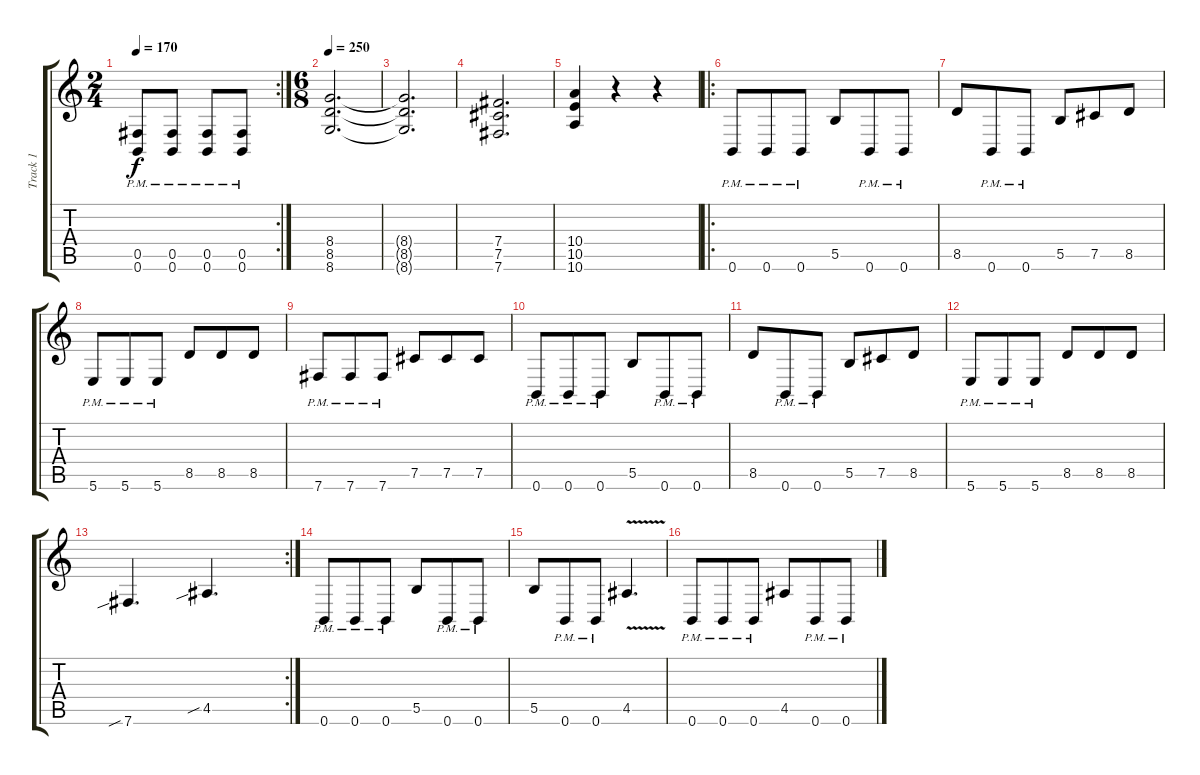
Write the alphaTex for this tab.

\track ("Track 1" "Track 1") {instrument distortionguitar}
\staff {score tabs}
\tuning (Db4 Ab3 E3 B2 Gb2 B1) {hide}
\rc 2
\ts (2 4)
\tempo 170
\clef g2
\ks c
(0.5{pm} 0.6{pm}).8{dy f} (0.5{pm} 0.6{pm}).8 (0.5{pm} 0.6{pm}).8 (0.5{pm} 0.6{pm}).8 |
\ts (6 8)
\tempo 250
(8.4 8.5 8.6).2{d} |
(8.4{t} 8.5{t} 8.6{t}).2{d} |
(7.4 7.5 7.6).2{d} |
(10.4 10.5 10.6).4 r.4 r.4 |
\ro
0.6{pm}.8 0.6{pm}.8 0.6{pm}.8 5.5.8 0.6{pm}.8 0.6{pm}.8 |
8.5.8 0.6{pm}.8 0.6{pm}.8 5.5.8 7.5.8 8.5.8 |
5.6{pm}.8 5.6{pm}.8 5.6{pm}.8 8.5.8 8.5.8 8.5.8 |
7.6{pm}.8 7.6{pm}.8 7.6{pm}.8 7.5.8 7.5.8 7.5.8 |
0.6{pm}.8 0.6{pm}.8 0.6{pm}.8 5.5.8 0.6{pm}.8 0.6{pm}.8 |
8.5.8 0.6{pm}.8 0.6{pm}.8 5.5.8 7.5.8 8.5.8 |
5.6{pm}.8 5.6{pm}.8 5.6{pm}.8 8.5.8 8.5.8 8.5.8 |
\rc 2
7.6{sib}.4{d} 4.5{sib}.4{d} |
0.6{pm}.8 0.6{pm}.8 0.6{pm}.8 5.5.8 0.6{pm}.8 0.6{pm}.8 |
5.5.8 0.6{pm}.8 0.6{pm}.8 4.5{v}.4{d} |
0.6{pm}.8 0.6{pm}.8 0.6{pm}.8 4.5.8 0.6{pm}.8 0.6{pm}.8
